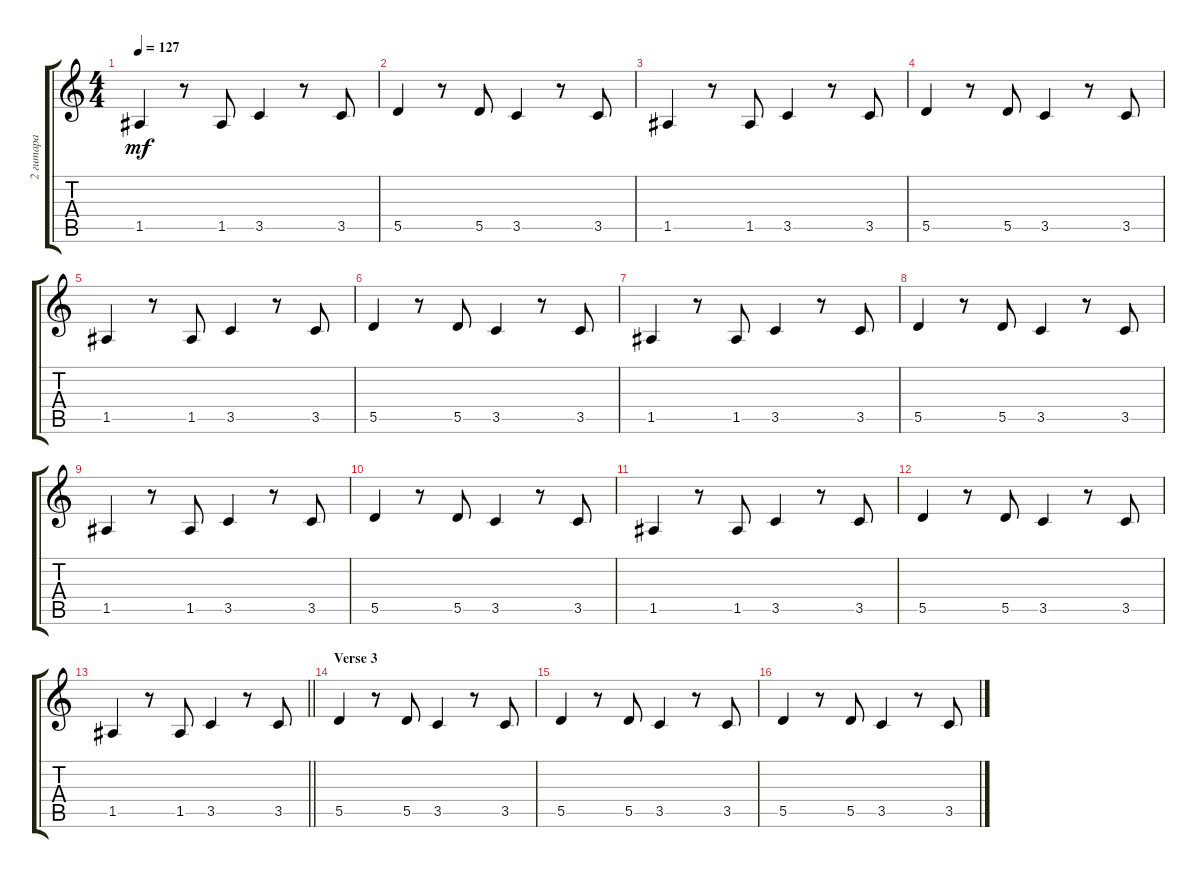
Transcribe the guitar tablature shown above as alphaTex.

\track ("2 гитара" "2 гитара") {instrument acousticguitarsteel}
\staff {score tabs}
\tuning (E4 B3 G3 D3 A2 E2) {hide}
\ts (4 4)
\tempo 127
\clef g2
\ks c
1.5.4{dy mf} r.8 1.5.8 3.5.4 r.8 3.5.8 |
5.5.4 r.8 5.5.8 3.5.4 r.8 3.5.8 |
1.5.4 r.8 1.5.8 3.5.4 r.8 3.5.8 |
5.5.4 r.8 5.5.8 3.5.4 r.8 3.5.8 |
1.5.4 r.8 1.5.8 3.5.4 r.8 3.5.8 |
5.5.4 r.8 5.5.8 3.5.4 r.8 3.5.8 |
1.5.4 r.8 1.5.8 3.5.4 r.8 3.5.8 |
5.5.4 r.8 5.5.8 3.5.4 r.8 3.5.8 |
1.5.4 r.8 1.5.8 3.5.4 r.8 3.5.8 |
5.5.4 r.8 5.5.8 3.5.4 r.8 3.5.8 |
1.5.4 r.8 1.5.8 3.5.4 r.8 3.5.8 |
5.5.4 r.8 5.5.8 3.5.4 r.8 3.5.8 |
\barLineRight lightlight
1.5.4 r.8 1.5.8 3.5.4 r.8 3.5.8 |
\section ("" "Verse 3")
5.5.4 r.8 5.5.8 3.5.4 r.8 3.5.8 |
5.5.4 r.8 5.5.8 3.5.4 r.8 3.5.8 |
5.5.4 r.8 5.5.8 3.5.4 r.8 3.5.8
